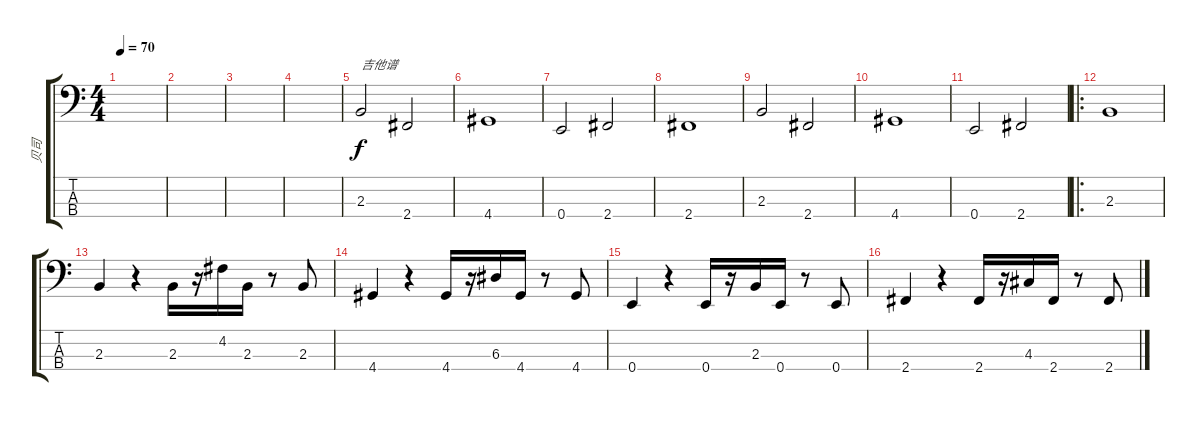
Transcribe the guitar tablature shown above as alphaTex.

\track ("贝司" "贝司") {instrument acousticguitarnylon}
\staff {score tabs}
\tuning (G2 D2 A1 E1) {hide}
\ts (4 4)
\tempo 70
\clef f4
\ks c
|
|
|
|
2.3.2{txt "吉他谱"} 2.4.2 |
4.4.1 |
0.4.2 2.4.2 |
2.4.1 |
2.3.2 2.4.2 |
4.4.1 |
0.4.2 2.4.2 |
\ro
2.3.1 |
2.3.4 r.4 2.3.16 r.16 4.2.16 2.3.16 r.8 2.3.8 |
4.4.4 r.4 4.4.16 r.16 6.3.16 4.4.16 r.8 4.4.8 |
0.4.4 r.4 0.4.16 r.16 2.3.16 0.4.16 r.8 0.4.8 |
2.4.4 r.4 2.4.16 r.16 4.3.16 2.4.16 r.8 2.4.8
